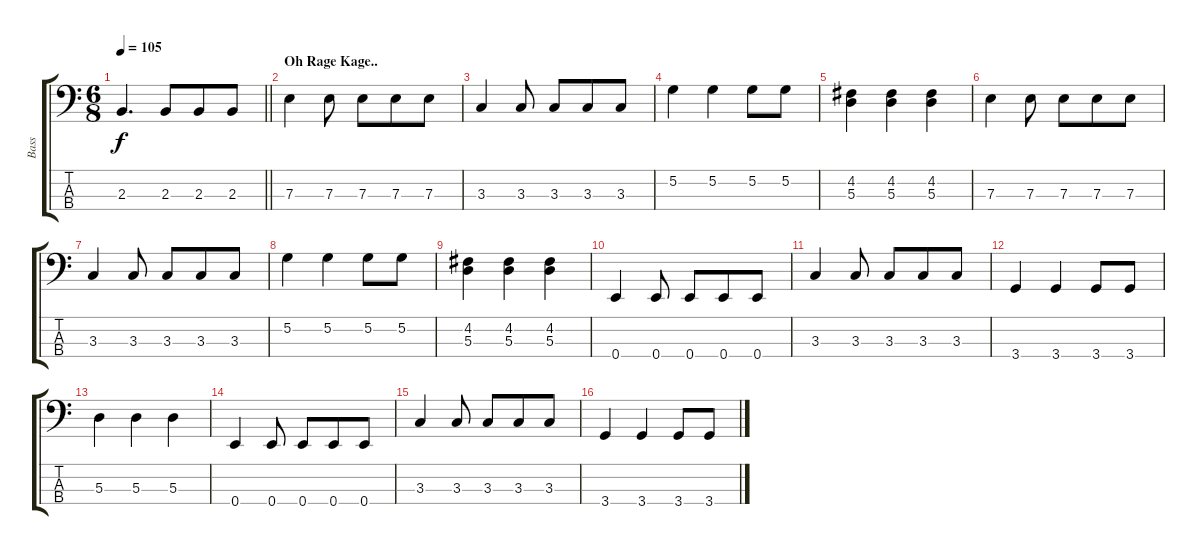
\track ("Bass" "Bass") {instrument electricbassfinger}
\staff {score tabs}
\tuning (G2 D2 A1 E1) {hide}
\ts (6 8)
\tempo 105
\clef f4
\barLineRight lightlight
\ks c
2.3.4{d dy f} 2.3.8 2.3.8 2.3.8 |
\section ("" "Oh Rage Kage..")
7.3.4 7.3.8 7.3.8 7.3.8 7.3.8 |
3.3.4 3.3.8 3.3.8 3.3.8 3.3.8 |
5.2.4 5.2.4 5.2.8 5.2.8 |
(4.2 5.3).4 (4.2 5.3).4 (4.2 5.3).4 |
7.3.4 7.3.8 7.3.8 7.3.8 7.3.8 |
3.3.4 3.3.8 3.3.8 3.3.8 3.3.8 |
5.2.4 5.2.4 5.2.8 5.2.8 |
(4.2 5.3).4 (4.2 5.3).4 (4.2 5.3).4 |
0.4.4 0.4.8 0.4.8 0.4.8 0.4.8 |
3.3.4 3.3.8 3.3.8 3.3.8 3.3.8 |
3.4.4 3.4.4 3.4.8 3.4.8 |
5.3.4 5.3.4 5.3.4 |
0.4.4 0.4.8 0.4.8 0.4.8 0.4.8 |
3.3.4 3.3.8 3.3.8 3.3.8 3.3.8 |
3.4.4 3.4.4 3.4.8 3.4.8
